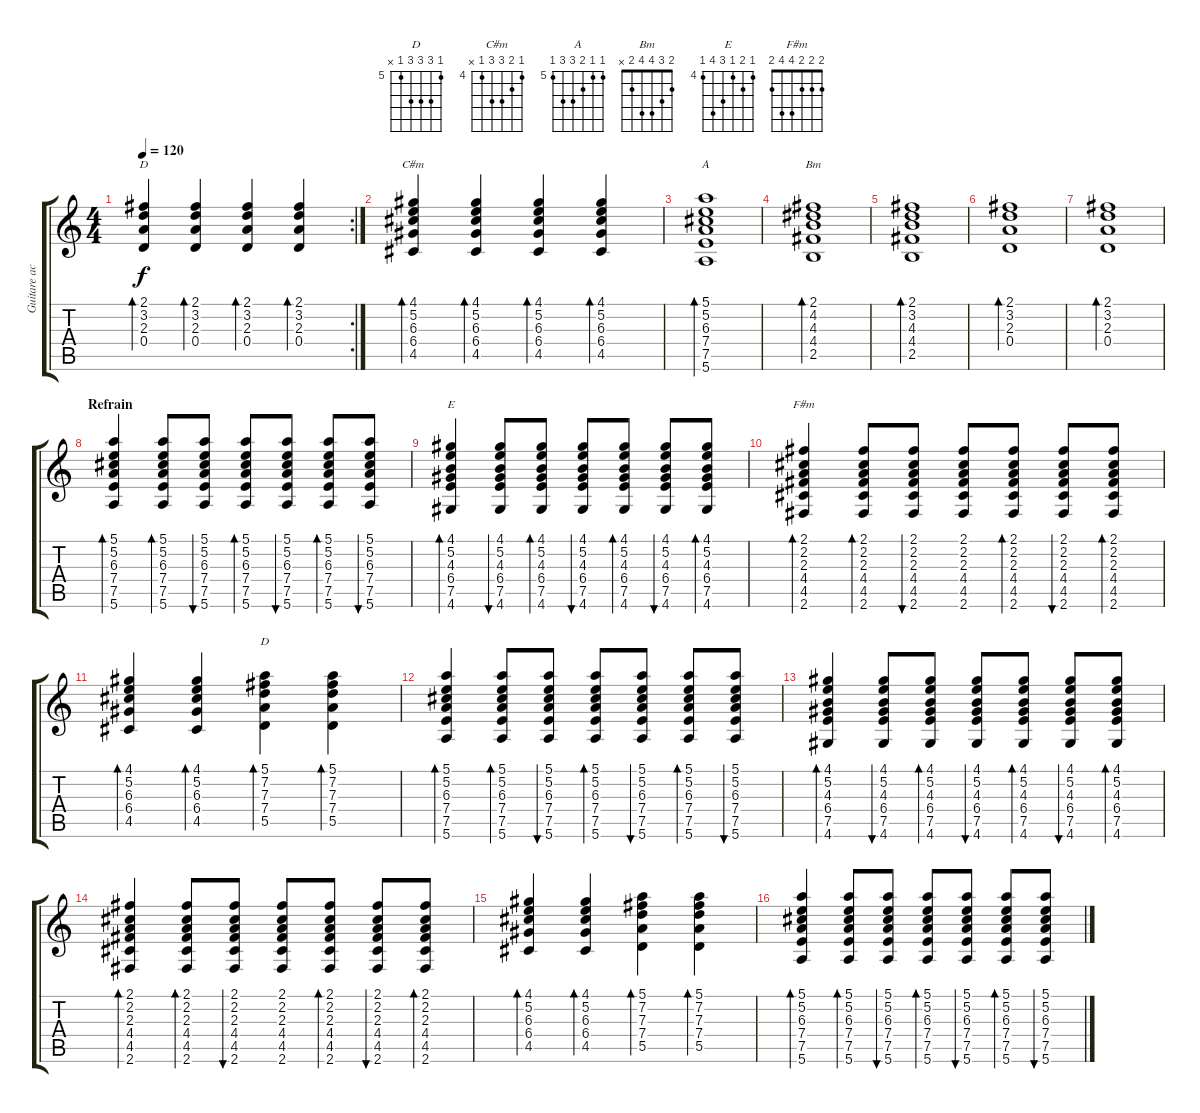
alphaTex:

\track ("Guitare acompagnement" "Guitare ac") {instrument electricguitarjazz}
\staff {score tabs}
\tuning (E4 B3 G3 D3 A2 E2) {hide}
\chord ("D" 2 3 2 0 x x)
\chord ("C#m" 4 5 6 6 4 x) {firstfret 4}
\chord ("A" 5 5 6 7 7 5) {firstfret 5}
\chord ("Bm" 2 3 4 4 2 x)
\chord ("E" 4 5 4 6 7 4) {firstfret 4}
\chord ("F#m" 2 2 2 4 4 2)
\chord ("D" 5 7 7 7 5 x) {firstfret 5}
\rc 2
\ts (4 4)
\tempo 120
\clef g2
\ks c
(2.1 3.2 2.3 0.4).4{bd 60 ch "D" dy f} (2.1 3.2 2.3 0.4).4{bd 60} (2.1 3.2 2.3 0.4).4{bd 60} (2.1 3.2 2.3 0.4).4{bd 60} |
(4.1 5.2 6.3 6.4 4.5).4{bd 60 ch "C#m"} (4.1 5.2 6.3 6.4 4.5).4{bd 60} (4.1 5.2 6.3 6.4 4.5).4{bd 60} (4.1 5.2 6.3 6.4 4.5).4{bd 60} |
(5.1 5.2 6.3 7.4 7.5 5.6).1{bd 60 ch "A"} |
(2.1 4.2 4.3 4.4 2.5).1{bd 60 ch "Bm"} |
(2.1 3.2 4.3 4.4 2.5).1{bd 60} |
(2.1 3.2 2.3 0.4).1{bd 60} |
(2.1 3.2 2.3 0.4).1{bd 60} |
\section ("" "Refrain")
(5.1 5.2 6.3 7.4 7.5 5.6).4{bd 60} (5.1 5.2 6.3 7.4 7.5 5.6).8{bd 60} (5.1 5.2 6.3 7.4 7.5 5.6).8{bu 60} (5.1 5.2 6.3 7.4 7.5 5.6).8{bd 60} (5.1 5.2 6.3 7.4 7.5 5.6).8{bu 60} (5.1 5.2 6.3 7.4 7.5 5.6).8{bd 60} (5.1 5.2 6.3 7.4 7.5 5.6).8{bu 60} |
(4.1 5.2 4.3 6.4 7.5 4.6).4{bd 60 ch "E"} (4.1 5.2 4.3 6.4 7.5 4.6).8{bu 60} (4.1 5.2 4.3 6.4 7.5 4.6).8{bd 60} (4.1 5.2 4.3 6.4 7.5 4.6).8{bu 60} (4.1 5.2 4.3 6.4 7.5 4.6).8{bd 60} (4.1 5.2 4.3 6.4 7.5 4.6).8{bu 60} (4.1 5.2 4.3 6.4 7.5 4.6).8{bd 60} |
(2.1 2.2 2.3 4.4 4.5 2.6).4{bd 60 ch "F#m"} (2.1 2.2 2.3 4.4 4.5 2.6).8{bd 60} (2.1 2.2 2.3 4.4 4.5 2.6).8{bu 60} (2.1 2.2 2.3 4.4 4.5 2.6).8 (2.1 2.2 2.3 4.4 4.5 2.6).8{bd 60} (2.1 2.2 2.3 4.4 4.5 2.6).8{bu 60} (2.1 2.2 2.3 4.4 4.5 2.6).8{bd 60} |
(4.1 5.2 6.3 6.4 4.5).4{bd 60} (4.1 5.2 6.3 6.4 4.5).4{bd 60} (5.1 7.2 7.3 7.4 5.5).4{bd 60 ch "D"} (5.1 7.2 7.3 7.4 5.5).4{bd 60} |
(5.1 5.2 6.3 7.4 7.5 5.6).4{bd 60} (5.1 5.2 6.3 7.4 7.5 5.6).8{bd 60} (5.1 5.2 6.3 7.4 7.5 5.6).8{bu 60} (5.1 5.2 6.3 7.4 7.5 5.6).8{bd 60} (5.1 5.2 6.3 7.4 7.5 5.6).8{bu 60} (5.1 5.2 6.3 7.4 7.5 5.6).8{bd 60} (5.1 5.2 6.3 7.4 7.5 5.6).8{bu 60} |
(4.1 5.2 4.3 6.4 7.5 4.6).4{bd 60} (4.1 5.2 4.3 6.4 7.5 4.6).8{bu 60} (4.1 5.2 4.3 6.4 7.5 4.6).8{bd 60} (4.1 5.2 4.3 6.4 7.5 4.6).8{bu 60} (4.1 5.2 4.3 6.4 7.5 4.6).8{bd 60} (4.1 5.2 4.3 6.4 7.5 4.6).8{bu 60} (4.1 5.2 4.3 6.4 7.5 4.6).8{bd 60} |
(2.1 2.2 2.3 4.4 4.5 2.6).4{bd 60} (2.1 2.2 2.3 4.4 4.5 2.6).8{bd 60} (2.1 2.2 2.3 4.4 4.5 2.6).8{bu 60} (2.1 2.2 2.3 4.4 4.5 2.6).8 (2.1 2.2 2.3 4.4 4.5 2.6).8{bd 60} (2.1 2.2 2.3 4.4 4.5 2.6).8{bu 60} (2.1 2.2 2.3 4.4 4.5 2.6).8{bd 60} |
(4.1 5.2 6.3 6.4 4.5).4{bd 60} (4.1 5.2 6.3 6.4 4.5).4{bd 60} (5.1 7.2 7.3 7.4 5.5).4{bd 60} (5.1 7.2 7.3 7.4 5.5).4{bd 60} |
(5.1 5.2 6.3 7.4 7.5 5.6).4{bd 60} (5.1 5.2 6.3 7.4 7.5 5.6).8{bd 60} (5.1 5.2 6.3 7.4 7.5 5.6).8{bu 60} (5.1 5.2 6.3 7.4 7.5 5.6).8{bd 60} (5.1 5.2 6.3 7.4 7.5 5.6).8{bu 60} (5.1 5.2 6.3 7.4 7.5 5.6).8{bd 60} (5.1 5.2 6.3 7.4 7.5 5.6).8{bu 60}
